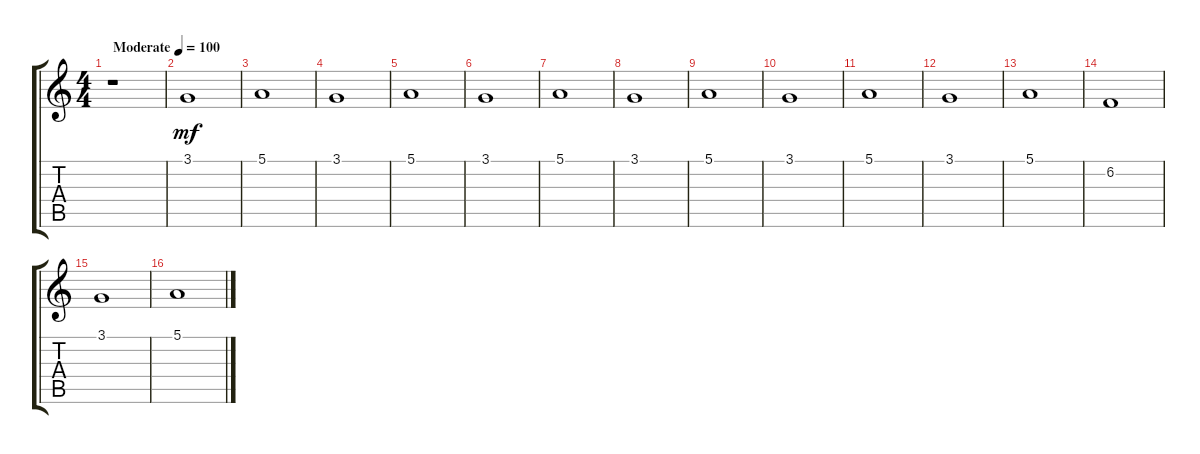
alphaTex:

\track "" {instrument synthstrings1}
\staff {score tabs}
\tuning (E4 B3 G3 D3 A2 E2) {hide}
\ts (4 4)
\tempo (100 "Moderate")
\clef g2
\ks c
r.1{dy mf instrument synthstrings1} |
3.1.1 |
5.1.1 |
3.1.1 |
5.1.1 |
3.1.1 |
5.1.1 |
3.1.1 |
5.1.1 |
3.1.1 |
5.1.1 |
3.1.1 |
5.1.1 |
6.2.1 |
3.1.1 |
5.1.1
